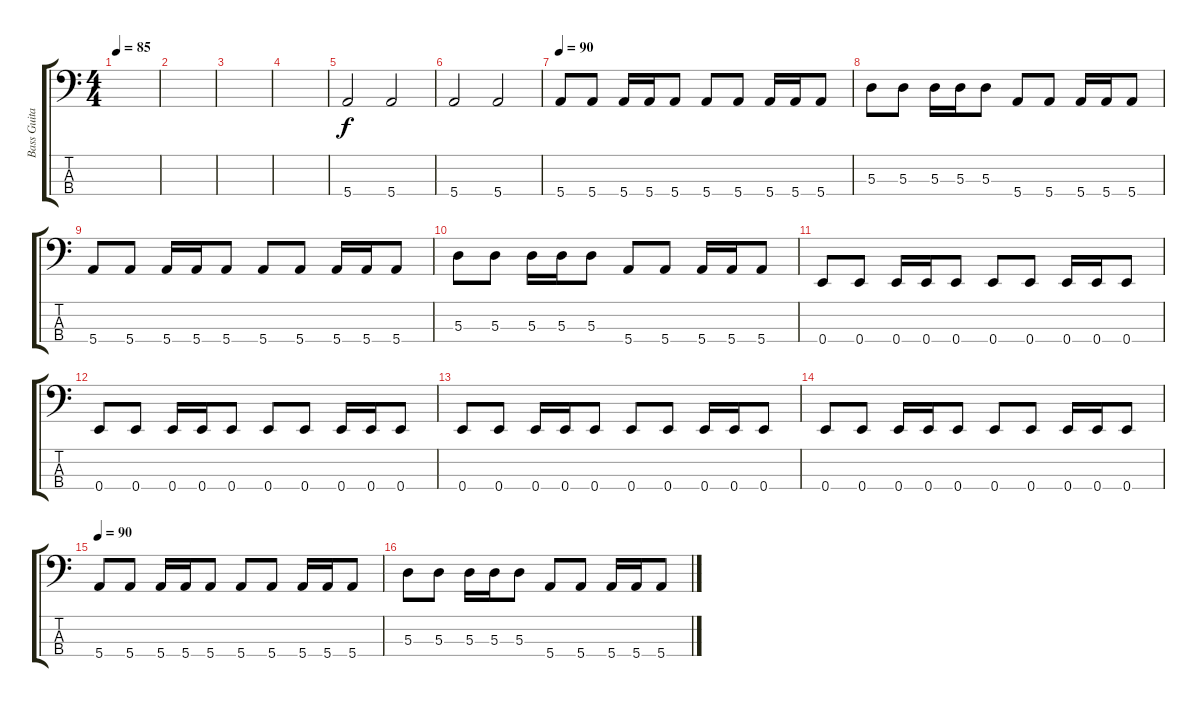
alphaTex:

\track ("Bass Guitar" "Bass Guita") {instrument electricbasspick}
\staff {score tabs}
\tuning (G2 D2 A1 E1) {hide}
\ts (4 4)
\tempo 85
\clef f4
\ks c
|
|
|
|
5.4.2 5.4.2 |
5.4.2 5.4.2 |
\tempo 90
5.4.8 5.4.8 5.4.16 5.4.16 5.4.8 5.4.8 5.4.8 5.4.16 5.4.16 5.4.8 |
5.3.8 5.3.8 5.3.16 5.3.16 5.3.8 5.4.8 5.4.8 5.4.16 5.4.16 5.4.8 |
5.4.8 5.4.8 5.4.16 5.4.16 5.4.8 5.4.8 5.4.8 5.4.16 5.4.16 5.4.8 |
5.3.8 5.3.8 5.3.16 5.3.16 5.3.8 5.4.8 5.4.8 5.4.16 5.4.16 5.4.8 |
0.4.8 0.4.8 0.4.16 0.4.16 0.4.8 0.4.8 0.4.8 0.4.16 0.4.16 0.4.8 |
0.4.8 0.4.8 0.4.16 0.4.16 0.4.8 0.4.8 0.4.8 0.4.16 0.4.16 0.4.8 |
0.4.8 0.4.8 0.4.16 0.4.16 0.4.8 0.4.8 0.4.8 0.4.16 0.4.16 0.4.8 |
0.4.8 0.4.8 0.4.16 0.4.16 0.4.8 0.4.8 0.4.8 0.4.16 0.4.16 0.4.8 |
\tempo 90
5.4.8 5.4.8 5.4.16 5.4.16 5.4.8 5.4.8 5.4.8 5.4.16 5.4.16 5.4.8 |
5.3.8 5.3.8 5.3.16 5.3.16 5.3.8 5.4.8 5.4.8 5.4.16 5.4.16 5.4.8
